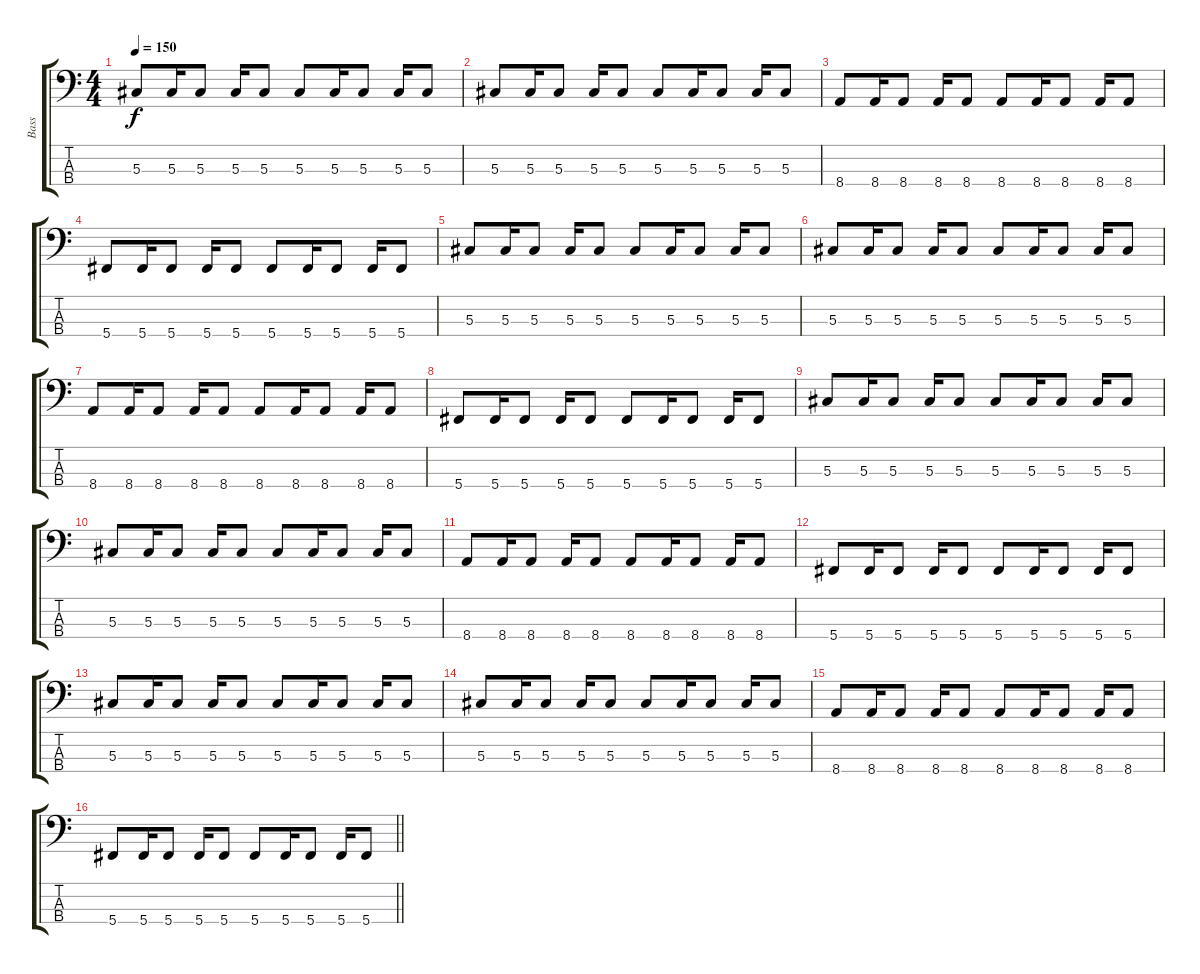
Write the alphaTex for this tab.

\track ("Bass" "Bass") {instrument electricbassfinger}
\staff {score tabs}
\tuning (Gb2 Db2 Ab1 Db1) {hide}
\ts (4 4)
\tempo 150
\clef f4
\ks c
5.3.8{dy f} 5.3.16 5.3.8 5.3.16 5.3.8 5.3.8 5.3.16 5.3.8 5.3.16 5.3.8 |
5.3.8 5.3.16 5.3.8 5.3.16 5.3.8 5.3.8 5.3.16 5.3.8 5.3.16 5.3.8 |
8.4.8 8.4.16 8.4.8 8.4.16 8.4.8 8.4.8 8.4.16 8.4.8 8.4.16 8.4.8 |
5.4.8 5.4.16 5.4.8 5.4.16 5.4.8 5.4.8 5.4.16 5.4.8 5.4.16 5.4.8 |
5.3.8 5.3.16 5.3.8 5.3.16 5.3.8 5.3.8 5.3.16 5.3.8 5.3.16 5.3.8 |
5.3.8 5.3.16 5.3.8 5.3.16 5.3.8 5.3.8 5.3.16 5.3.8 5.3.16 5.3.8 |
8.4.8 8.4.16 8.4.8 8.4.16 8.4.8 8.4.8 8.4.16 8.4.8 8.4.16 8.4.8 |
5.4.8 5.4.16 5.4.8 5.4.16 5.4.8 5.4.8 5.4.16 5.4.8 5.4.16 5.4.8 |
5.3.8 5.3.16 5.3.8 5.3.16 5.3.8 5.3.8 5.3.16 5.3.8 5.3.16 5.3.8 |
5.3.8 5.3.16 5.3.8 5.3.16 5.3.8 5.3.8 5.3.16 5.3.8 5.3.16 5.3.8 |
8.4.8 8.4.16 8.4.8 8.4.16 8.4.8 8.4.8 8.4.16 8.4.8 8.4.16 8.4.8 |
5.4.8 5.4.16 5.4.8 5.4.16 5.4.8 5.4.8 5.4.16 5.4.8 5.4.16 5.4.8 |
5.3.8 5.3.16 5.3.8 5.3.16 5.3.8 5.3.8 5.3.16 5.3.8 5.3.16 5.3.8 |
5.3.8 5.3.16 5.3.8 5.3.16 5.3.8 5.3.8 5.3.16 5.3.8 5.3.16 5.3.8 |
8.4.8 8.4.16 8.4.8 8.4.16 8.4.8 8.4.8 8.4.16 8.4.8 8.4.16 8.4.8 |
\barLineRight lightlight
5.4.8 5.4.16 5.4.8 5.4.16 5.4.8 5.4.8 5.4.16 5.4.8 5.4.16 5.4.8
